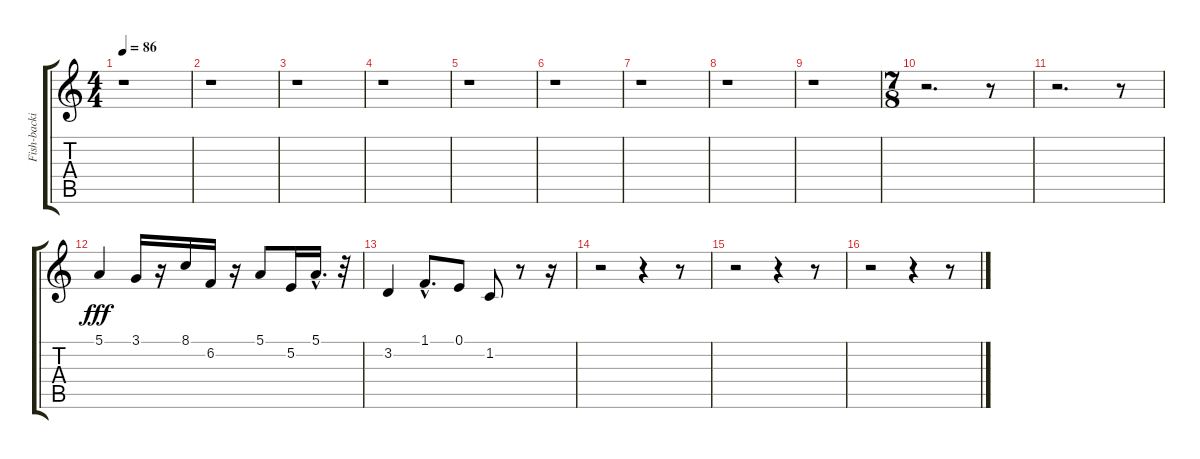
\track ("Fish-backings" "Fish-backi") {instrument voiceoohs}
\staff {score tabs}
\tuning (E4 B3 G3 D3 A2 E2) {hide}
\ts (4 4)
\tempo 86
\clef g2
\ks c
r.1{dy fff} |
r.1 |
r.1 |
r.1 |
r.1 |
r.1 |
r.1 |
r.1 |
r.1 |
\ts (7 8)
r.2{d} r.8 |
r.2{d} r.8 |
5.1.4{volume 16 instrument voiceoohs} 3.1.16 r.16 8.1.16 6.2.16 r.16 5.1.8 5.2.16 5.1{hac}.16{d} r.32 |
3.2.4 1.1{hac}.8{d} 0.1.8 1.2.8 r.8 r.16 |
r.2 r.4 r.8 |
r.2 r.4 r.8 |
r.2 r.4 r.8
